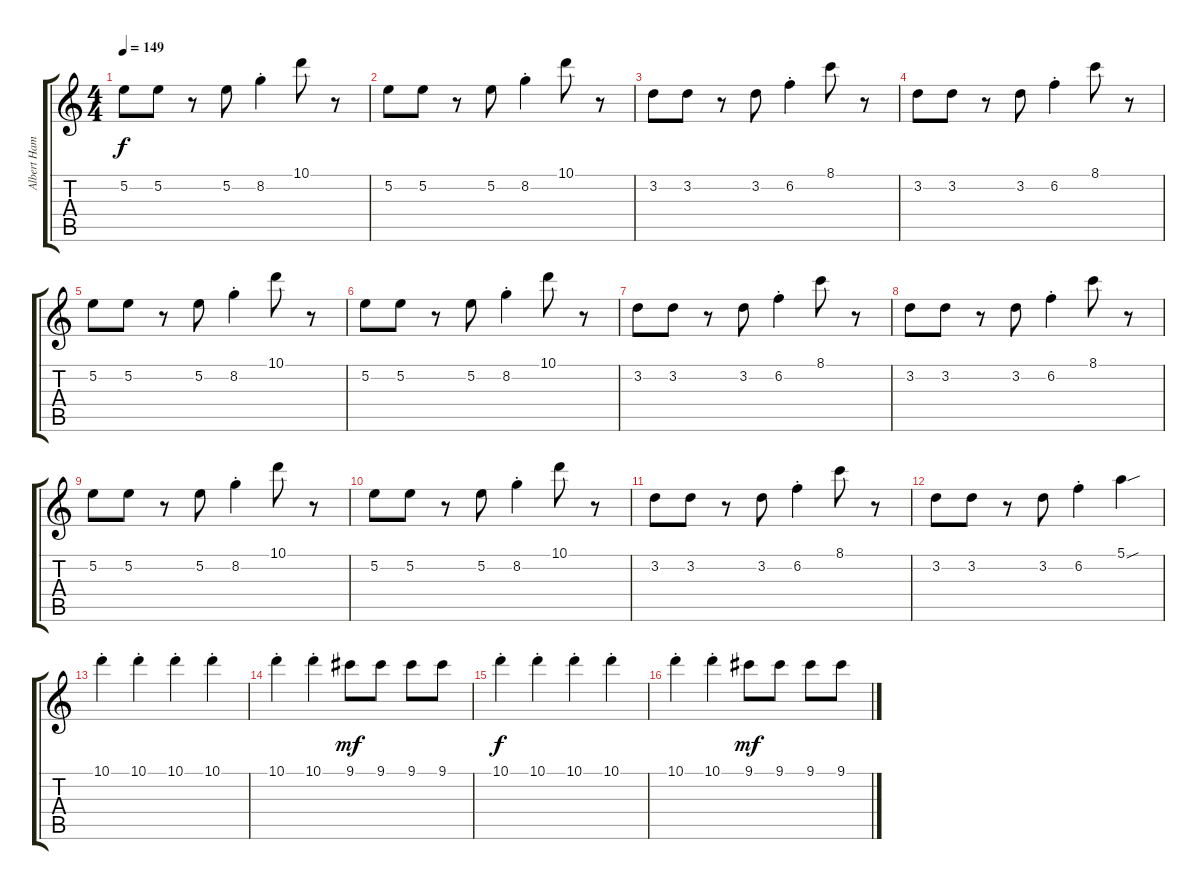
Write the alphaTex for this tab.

\track ("Albert Hammond Jr." "Albert Ham") {instrument electricguitarjazz}
\staff {score tabs}
\tuning (E4 B3 G3 D3 A2 E2) {hide}
\ts (4 4)
\tempo 149
\clef g2
\ks c
5.2.8{dy f} 5.2.8 r.8 5.2.8 8.2{st}.4 10.1.8 r.8 |
5.2.8 5.2.8 r.8 5.2.8 8.2{st}.4 10.1.8 r.8 |
3.2.8 3.2.8 r.8 3.2.8 6.2{st}.4 8.1.8 r.8 |
3.2.8 3.2.8 r.8 3.2.8 6.2{st}.4 8.1.8 r.8 |
5.2.8 5.2.8 r.8 5.2.8 8.2{st}.4 10.1.8 r.8 |
5.2.8 5.2.8 r.8 5.2.8 8.2{st}.4 10.1.8 r.8 |
3.2.8 3.2.8 r.8 3.2.8 6.2{st}.4 8.1.8 r.8 |
3.2.8 3.2.8 r.8 3.2.8 6.2{st}.4 8.1.8 r.8 |
5.2.8 5.2.8 r.8 5.2.8 8.2{st}.4 10.1.8 r.8 |
5.2.8 5.2.8 r.8 5.2.8 8.2{st}.4 10.1.8 r.8 |
3.2.8 3.2.8 r.8 3.2.8 6.2{st}.4 8.1.8 r.8 |
3.2.8 3.2.8 r.8 3.2.8 6.2{st}.4 5.1{sou}.4 |
10.1{st}.4 10.1{st}.4 10.1{st}.4 10.1{st}.4 |
10.1{st}.4 10.1{st}.4 9.1.8{dy mf} 9.1.8 9.1.8 9.1.8 |
10.1{st}.4{dy f} 10.1{st}.4 10.1{st}.4 10.1{st}.4 |
10.1{st}.4 10.1{st}.4 9.1.8{dy mf} 9.1.8 9.1.8 9.1.8
